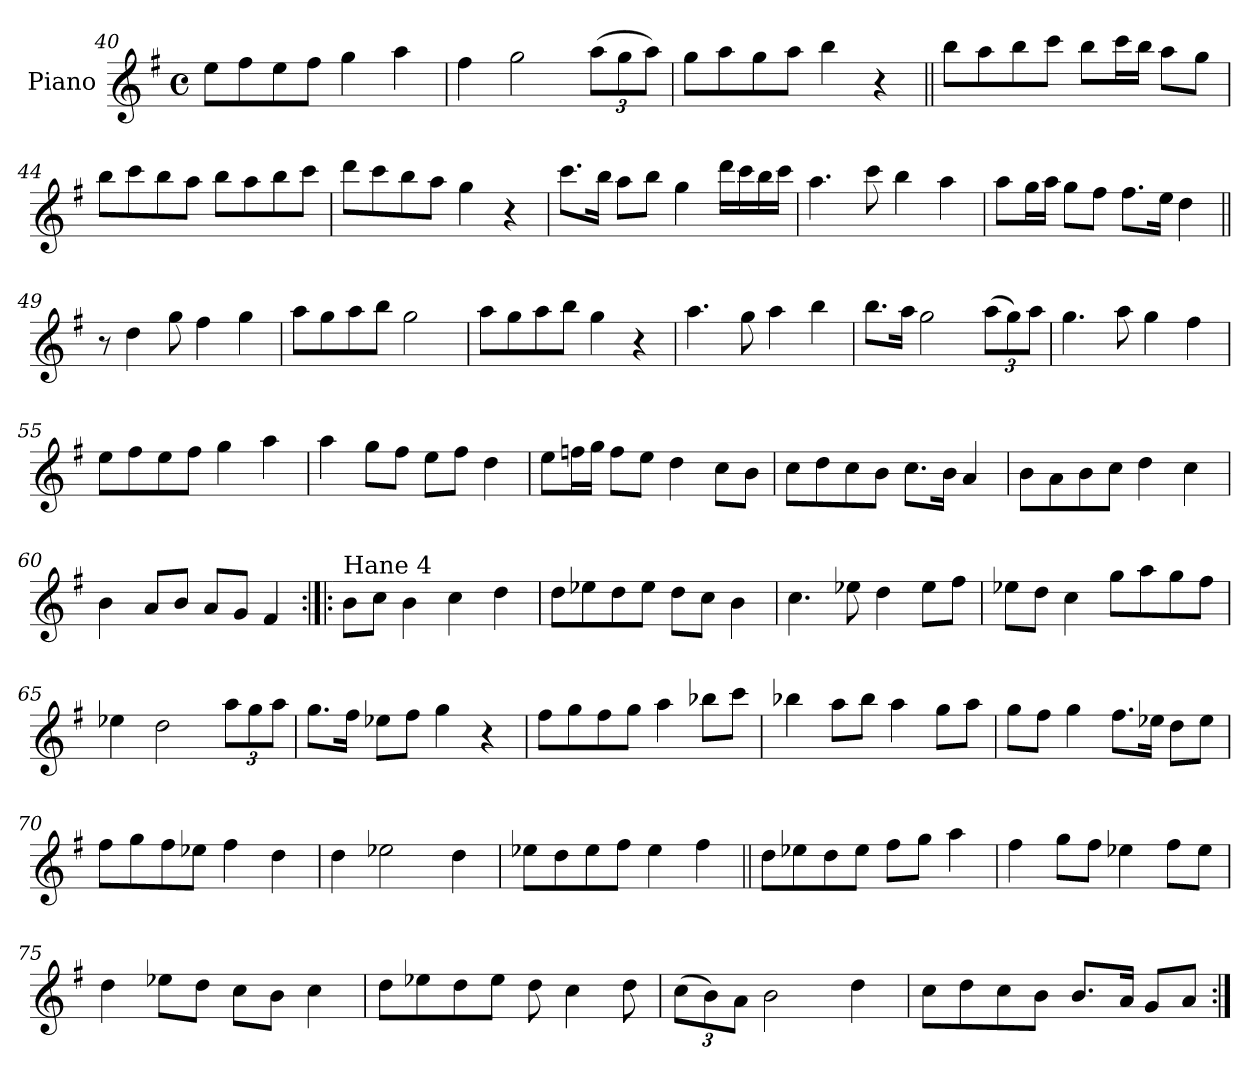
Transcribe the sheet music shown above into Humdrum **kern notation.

**kern
*part1
*staff1
*I"Piano
*I'Pno.
!!LO:LB:g=z
*clefG2
*k[f#]
*M4/4
*met(c)
=40
8ee\L
8ff#\
8ee\
8ff#\J
4gg\
4aa\
=41
4ff#\
2gg\
*Xbrackettup
(>12aa\L
12gg\
12aa\J)
=42
8gg\L
8aa\
8gg\
8aa\J
4bb\
4r
=43||
8bb\L
8aa\
8bb\
8ccc\J
8bb\L
16ccc\L
16bb\JJ
8aa\L
8gg\J
=44
8bb\L
8ccc\
8bb\
8aa\J
8bb\L
8aa\
8bb\
8ccc\J
!!LO:LB:g=z
=45
8ddd\L
8ccc\
8bb\
8aa\J
4gg\
4r
=46
8.ccc\L
16bb\Jk
8aa\L
8bb\J
4gg\
16ddd\LL
16ccc\
16bb\
16ccc\JJ
=47
4.aa\
8ccc\
4bb\
4aa\
=48
8aa\L
16gg\L
16aa\JJ
8gg\L
8ff#\J
8.ff#\L
16ee\Jk
4dd\
=49||
8r
4dd\
8gg\
4ff#\
4gg\
!!LO:PB:g=z
=50
8aa\L
8gg\
8aa\
8bb\J
2gg\
=51
8aa\L
8gg\
8aa\
8bb\J
4gg\
4r
=52
4.aa\
8gg\
4aa\
4bb\
=53
8.bb\L
16aa\Jk
2gg\
(>12aa\L
12gg\)
12aa\J
=54
4.gg\
8aa\
4gg\
4ff#\
=55
8ee\L
8ff#\
8ee\
8ff#\J
4gg\
4aa\
!!LO:LB:g=z
=56
4aa\
8gg\L
8ff#\J
8ee\L
8ff#\J
4dd\
=57
8ee\L
16ffn\L
16gg\JJ
8ff\L
8ee\J
4dd\
8cc\L
8b\J
=58
8cc\L
8dd\
8cc\
8b\J
8.cc\L
16b\Jk
4a/
=59
8b\L
8a\
8b\
8cc\J
4dd\
4cc\
=60
4b\
8a/L
8b/J
8a/L
8g/J
4f#/
!!LO:LB:g=z
=61:|!|:
!LO:TX:a:t=Hane 4
8b\L
8cc\J
4b\
4cc\
4dd\
=62
8dd\L
8ee-X\
8dd\
8ee-\J
8dd\L
8cc\J
4b\
=63
4.cc\
8ee-X\
4dd\
8ee-\L
8ff#\J
=64
8ee-X\L
8dd\J
4cc\
8gg\L
8aa\
8gg\
8ff#\J
=65
4ee-X\
2dd\
12aa\L
12gg\
12aa\J
!!LO:LB:g=z
=66
8.gg\L
16ff#\Jk
8ee-X\L
8ff#\J
4gg\
4r
=67
8ff#\L
8gg\
8ff#\
8gg\J
4aa\
8bb-X\L
8ccc\J
=68
4bb-X\
8aa\L
8bb-\J
4aa\
8gg\L
8aa\J
=69
8gg\L
8ff#\J
4gg\
8.ff#\L
16ee-X\Jk
8dd\L
8ee-\J
=70
8ff#\L
8gg\
8ff#\
8ee-X\J
4ff#\
4dd\
!!LO:LB:g=z
=71
4dd\
2ee-X\
4dd\
=72
8ee-X\L
8dd\
8ee-\
8ff#\J
4ee-\
4ff#\
=73||
8dd\L
8ee-X\
8dd\
8ee-\J
8ff#\L
8gg\J
4aa\
=74
4ff#\
8gg\L
8ff#\J
4ee-X\
8ff#\L
8ee-\J
=75
4dd\
8ee-X\L
8dd\J
8cc\L
8b\J
4cc\
=76
8dd\L
8ee-X\
8dd\
8ee-\J
8dd\
4cc\
8dd\
!!LO:LB:g=z
=77
(>12cc\L
12b\)
12a\J
2b\
4dd\
=78
8cc\L
8dd\
8cc\
8b\J
8.b/L
16a/Jk
8g/L
8a/J
=:|!
*-
